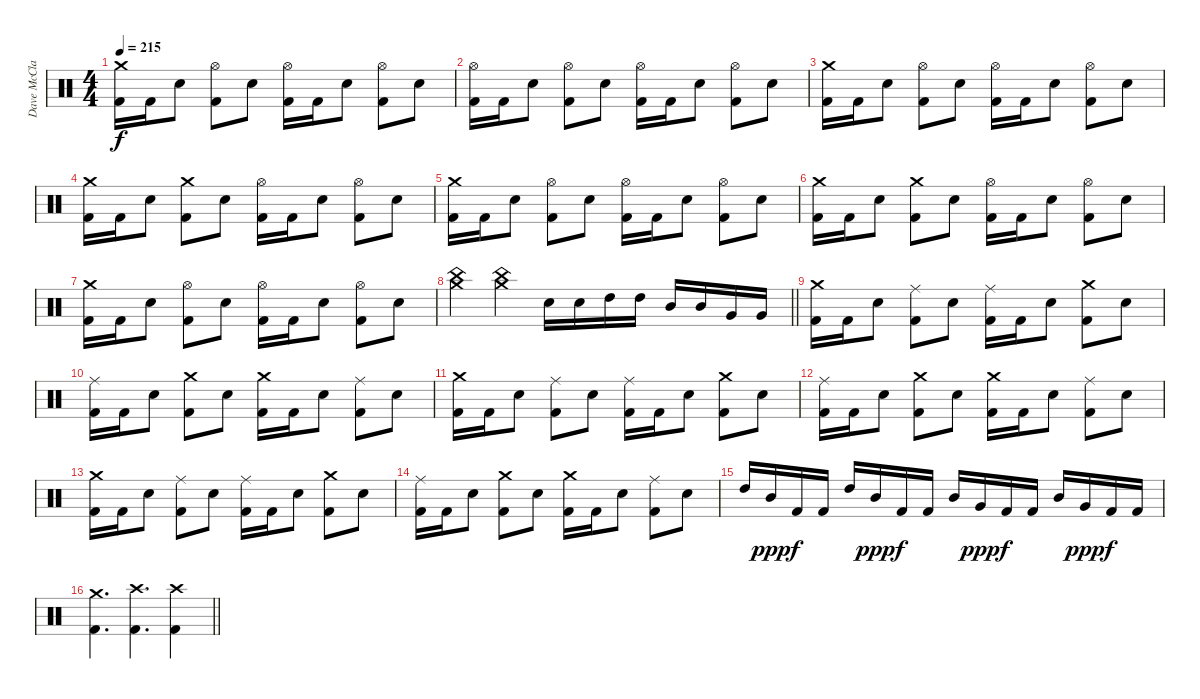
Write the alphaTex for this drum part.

\track ("Dave McClain" "Dave McCla") {instrument percussion}
\staff {score}
\articulation defaults
\ts (4 4)
\tempo 215
\clef neutral
\ks c
("Crash medium (hit)" "Kick (hit) 2").16{dy f} "Kick (hit) 2".16 "Electric Snare (hit)".8 ("Hi-Hat (open)" "Kick (hit) 2").8 "Electric Snare (hit)".8 ("Hi-Hat (open)" "Kick (hit) 2").16 "Kick (hit) 2".16 "Electric Snare (hit)".8 ("Hi-Hat (open)" "Kick (hit) 2").8 "Electric Snare (hit)".8 |
("Hi-Hat (open)" "Kick (hit) 2").16 "Kick (hit) 2".16 "Electric Snare (hit)".8 ("Hi-Hat (open)" "Kick (hit) 2").8 "Electric Snare (hit)".8 ("Hi-Hat (open)" "Kick (hit) 2").16 "Kick (hit) 2".16 "Electric Snare (hit)".8 ("Hi-Hat (open)" "Kick (hit) 2").8 "Electric Snare (hit)".8 |
("Crash medium (hit)" "Kick (hit) 2").16 "Kick (hit) 2".16 "Electric Snare (hit)".8 ("Hi-Hat (open)" "Kick (hit) 2").8 "Electric Snare (hit)".8 ("Hi-Hat (open)" "Kick (hit) 2").16 "Kick (hit) 2".16 "Electric Snare (hit)".8 ("Hi-Hat (open)" "Kick (hit) 2").8 "Electric Snare (hit)".8 |
("Crash medium (hit)" "Kick (hit) 2").16 "Kick (hit) 2".16 "Electric Snare (hit)".8 ("Crash medium (hit)" "Kick (hit) 2").8 "Electric Snare (hit)".8 ("Hi-Hat (open)" "Kick (hit) 2").16 "Kick (hit) 2".16 "Electric Snare (hit)".8 ("Hi-Hat (open)" "Kick (hit) 2").8 "Electric Snare (hit)".8 |
("Crash medium (hit)" "Kick (hit) 2").16 "Kick (hit) 2".16 "Electric Snare (hit)".8 ("Hi-Hat (open)" "Kick (hit) 2").8 "Electric Snare (hit)".8 ("Hi-Hat (open)" "Kick (hit) 2").16 "Kick (hit) 2".16 "Electric Snare (hit)".8 ("Hi-Hat (open)" "Kick (hit) 2").8 "Electric Snare (hit)".8 |
("Crash medium (hit)" "Kick (hit) 2").16 "Kick (hit) 2".16 "Electric Snare (hit)".8 ("Crash medium (hit)" "Kick (hit) 2").8 "Electric Snare (hit)".8 ("Hi-Hat (open)" "Kick (hit) 2").16 "Kick (hit) 2".16 "Electric Snare (hit)".8 ("Hi-Hat (open)" "Kick (hit) 2").8 "Electric Snare (hit)".8 |
("Crash medium (hit)" "Kick (hit) 2").16 "Kick (hit) 2".16 "Electric Snare (hit)".8 ("Hi-Hat (open)" "Kick (hit) 2").8 "Electric Snare (hit)".8 ("Hi-Hat (open)" "Kick (hit) 2").16 "Kick (hit) 2".16 "Electric Snare (hit)".8 ("Hi-Hat (open)" "Kick (hit) 2").8 "Electric Snare (hit)".8 |
\barLineRight lightlight
("Crash medium (hit)" "China (hit)").4 ("China (hit)" "Crash medium (hit)").4 "Electric Snare (hit)".16 "Electric Snare (hit)".16 "High Tom (hit)".16 "High Tom (hit)".16 "Mid Tom (hit)".16 "Mid Tom (hit)".16 "Very Low Tom (hit)".16 "Very Low Tom (hit)".16 |
("Crash medium (hit)" "Kick (hit) 2").16 "Kick (hit) 2".16 "Electric Snare (hit)".8 ("Ride (middle)" "Kick (hit) 2").8 "Electric Snare (hit)".8 ("Ride (middle)" "Kick (hit) 2").16 "Kick (hit) 2".16 "Electric Snare (hit)".8 ("Crash medium (hit)" "Kick (hit) 2").8 "Electric Snare (hit)".8 |
("Ride (middle)" "Kick (hit) 2").16 "Kick (hit) 2".16 "Electric Snare (hit)".8 ("Crash medium (hit)" "Kick (hit) 2").8 "Electric Snare (hit)".8 ("Crash medium (hit)" "Kick (hit) 2").16 "Kick (hit) 2".16 "Electric Snare (hit)".8 ("Ride (middle)" "Kick (hit) 2").8 "Electric Snare (hit)".8 |
("Crash medium (hit)" "Kick (hit) 2").16 "Kick (hit) 2".16 "Electric Snare (hit)".8 ("Ride (middle)" "Kick (hit) 2").8 "Electric Snare (hit)".8 ("Ride (middle)" "Kick (hit) 2").16 "Kick (hit) 2".16 "Electric Snare (hit)".8 ("Crash medium (hit)" "Kick (hit) 2").8 "Electric Snare (hit)".8 |
("Ride (middle)" "Kick (hit) 2").16 "Kick (hit) 2".16 "Electric Snare (hit)".8 ("Crash medium (hit)" "Kick (hit) 2").8 "Electric Snare (hit)".8 ("Crash medium (hit)" "Kick (hit) 2").16 "Kick (hit) 2".16 "Electric Snare (hit)".8 ("Ride (middle)" "Kick (hit) 2").8 "Electric Snare (hit)".8 |
("Crash medium (hit)" "Kick (hit) 2").16 "Kick (hit) 2".16 "Electric Snare (hit)".8 ("Ride (middle)" "Kick (hit) 2").8 "Electric Snare (hit)".8 ("Ride (middle)" "Kick (hit) 2").16 "Kick (hit) 2".16 "Electric Snare (hit)".8 ("Crash medium (hit)" "Kick (hit) 2").8 "Electric Snare (hit)".8 |
("Ride (middle)" "Kick (hit) 2").16 "Kick (hit) 2".16 "Electric Snare (hit)".8 ("Crash medium (hit)" "Kick (hit) 2").8 "Electric Snare (hit)".8 ("Crash medium (hit)" "Kick (hit) 2").16 "Kick (hit) 2".16 "Electric Snare (hit)".8 ("Ride (middle)" "Kick (hit) 2").8 "Electric Snare (hit)".8 |
"High Tom (hit)".16 "Mid Tom (hit)".16{dy ppp} "Kick (hit) 2".16{dy f} "Kick (hit) 2".16 "High Tom (hit)".16 "Mid Tom (hit)".16{dy ppp} "Kick (hit) 2".16{dy f} "Kick (hit) 2".16 "Mid Tom (hit)".16 "Very Low Tom (hit)".16{dy ppp} "Kick (hit) 2".16{dy f} "Kick (hit) 2".16 "Mid Tom (hit)".16 "Very Low Tom (hit)".16{dy ppp} "Kick (hit) 2".16{dy f} "Kick (hit) 2".16 |
\barLineRight lightlight
("Crash medium (hit)" "Kick (hit) 2").4{d} ("Crash high (hit)" "Kick (hit) 2").4{d} ("Crash high (hit)" "Kick (hit) 2").4
